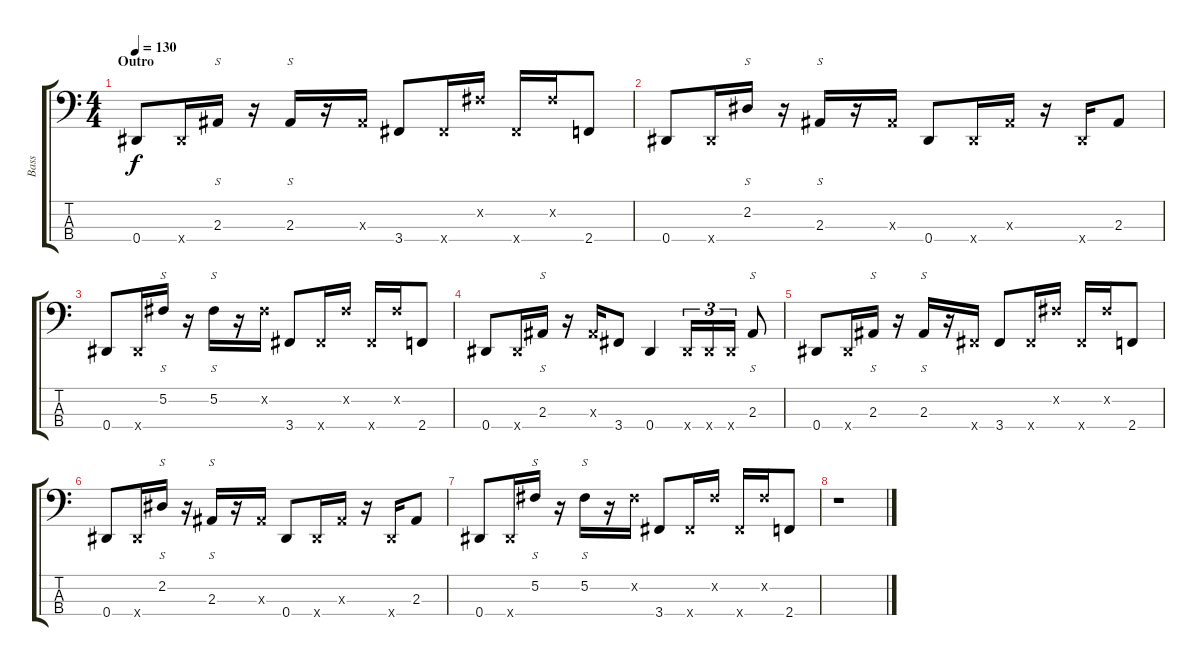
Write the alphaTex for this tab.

\track ("Bass" "Bass") {instrument electricbassfinger}
\staff {score tabs}
\tuning (Gb2 Db2 Ab1 Eb1) {hide}
\ts (4 4)
\section ("" "Outro")
\tempo 130
\clef f4
\ks c
0.4.8{dy f} 0.4{x}.16 2.3.16{s} r.16 2.3.16{s} r.16 2.3{x}.16 3.4.8 3.4{x}.16 5.2{x}.16 3.4{x}.16 5.2{x}.16 2.4.8 |
0.4.8 0.4{x}.16 2.2.16{s} r.16 2.3.16{s} r.16 2.3{x}.16 0.4.8 0.4{x}.16 2.3{x}.16 r.16 0.4{x}.16 2.3.8 |
0.4.8 0.4{x}.16 5.2.16{s} r.16 5.2.16{s} r.16 5.2{x}.16 3.4.8 3.4{x}.16 5.2{x}.16 3.4{x}.16 5.2{x}.16 2.4.8 |
0.4.8 0.4{x}.16 2.3.16{s} r.16 2.3{x}.16 3.4.8 0.4.4 0.4{x}.16{tu (3 2)} 0.4{x}.16{tu (3 2)} 0.4{x}.16{tu (3 2)} 2.3.8{s} |
0.4.8 0.4{x}.16 2.3.16{s} r.16 2.3.16{s} r.16 3.4{x}.16 3.4.8 3.4{x}.16 5.2{x}.16 3.4{x}.16 5.2{x}.16 2.4.8 |
0.4.8 0.4{x}.16 2.2.16{s} r.16 2.3.16{s} r.16 2.3{x}.16 0.4.8 0.4{x}.16 2.3{x}.16 r.16 0.4{x}.16 2.3.8 |
0.4.8 0.4{x}.16 5.2.16{s} r.16 5.2.16{s} r.16 5.2{x}.16 3.4.8 3.4{x}.16 5.2{x}.16 3.4{x}.16 5.2{x}.16 2.4.8 |
r.1
